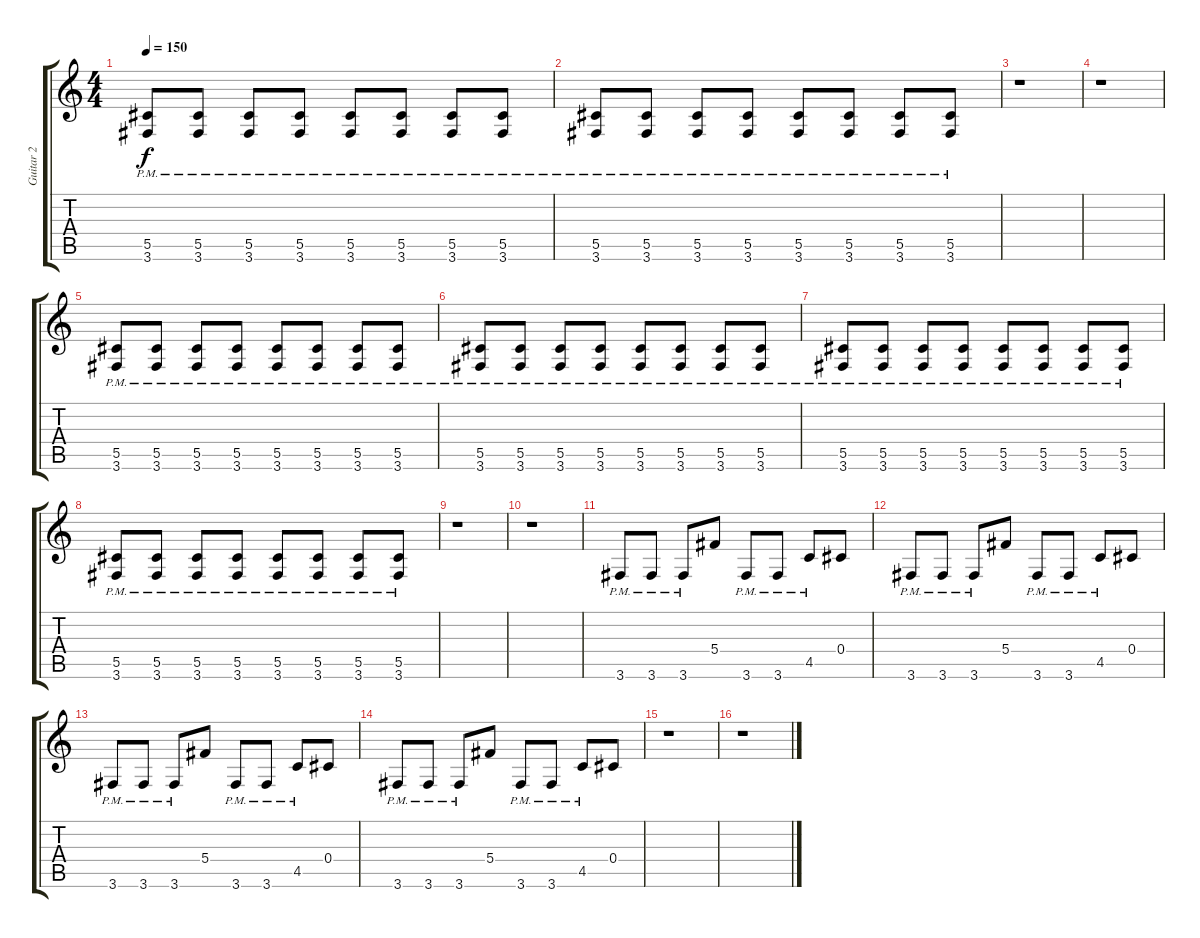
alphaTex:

\track ("Guitar 2" "Guitar 2") {instrument distortionguitar}
\staff {score tabs}
\tuning (Eb4 Bb3 Gb3 Db3 Ab2 Eb2) {hide}
\ts (4 4)
\tempo 150
\clef g2
\ks c
(5.5{pm} 3.6{pm}).8{dy f} (5.5{pm} 3.6{pm}).8 (5.5{pm} 3.6{pm}).8 (5.5{pm} 3.6{pm}).8 (5.5{pm} 3.6{pm}).8 (5.5{pm} 3.6{pm}).8 (5.5{pm} 3.6{pm}).8 (5.5{pm} 3.6{pm}).8 |
(5.5{pm} 3.6{pm}).8 (5.5{pm} 3.6{pm}).8 (5.5{pm} 3.6{pm}).8 (5.5{pm} 3.6{pm}).8 (5.5{pm} 3.6{pm}).8 (5.5{pm} 3.6{pm}).8 (5.5{pm} 3.6{pm}).8 (5.5{pm} 3.6{pm}).8 |
r.1 |
r.1 |
(5.5{pm} 3.6{pm}).8 (5.5{pm} 3.6{pm}).8 (5.5{pm} 3.6{pm}).8 (5.5{pm} 3.6{pm}).8 (5.5{pm} 3.6{pm}).8 (5.5{pm} 3.6{pm}).8 (5.5{pm} 3.6{pm}).8 (5.5{pm} 3.6{pm}).8 |
(5.5{pm} 3.6{pm}).8 (5.5{pm} 3.6{pm}).8 (5.5{pm} 3.6{pm}).8 (5.5{pm} 3.6{pm}).8 (5.5{pm} 3.6{pm}).8 (5.5{pm} 3.6{pm}).8 (5.5{pm} 3.6{pm}).8 (5.5{pm} 3.6{pm}).8 |
(5.5{pm} 3.6{pm}).8 (5.5{pm} 3.6{pm}).8 (5.5{pm} 3.6{pm}).8 (5.5{pm} 3.6{pm}).8 (5.5{pm} 3.6{pm}).8 (5.5{pm} 3.6{pm}).8 (5.5{pm} 3.6{pm}).8 (5.5{pm} 3.6{pm}).8 |
(5.5{pm} 3.6{pm}).8 (5.5{pm} 3.6{pm}).8 (5.5{pm} 3.6{pm}).8 (5.5{pm} 3.6{pm}).8 (5.5{pm} 3.6{pm}).8 (5.5{pm} 3.6{pm}).8 (5.5{pm} 3.6{pm}).8 (5.5{pm} 3.6{pm}).8 |
r.1 |
r.1 |
3.6{pm}.8 3.6{pm}.8 3.6{pm}.8 5.4.8 3.6{pm}.8 3.6{pm}.8 4.5{pm}.8 0.4.8 |
3.6{pm}.8 3.6{pm}.8 3.6{pm}.8 5.4.8 3.6{pm}.8 3.6{pm}.8 4.5{pm}.8 0.4.8 |
3.6{pm}.8 3.6{pm}.8 3.6{pm}.8 5.4.8 3.6{pm}.8 3.6{pm}.8 4.5{pm}.8 0.4.8 |
3.6{pm}.8 3.6{pm}.8 3.6{pm}.8 5.4.8 3.6{pm}.8 3.6{pm}.8 4.5{pm}.8 0.4.8 |
r.1 |
r.1
